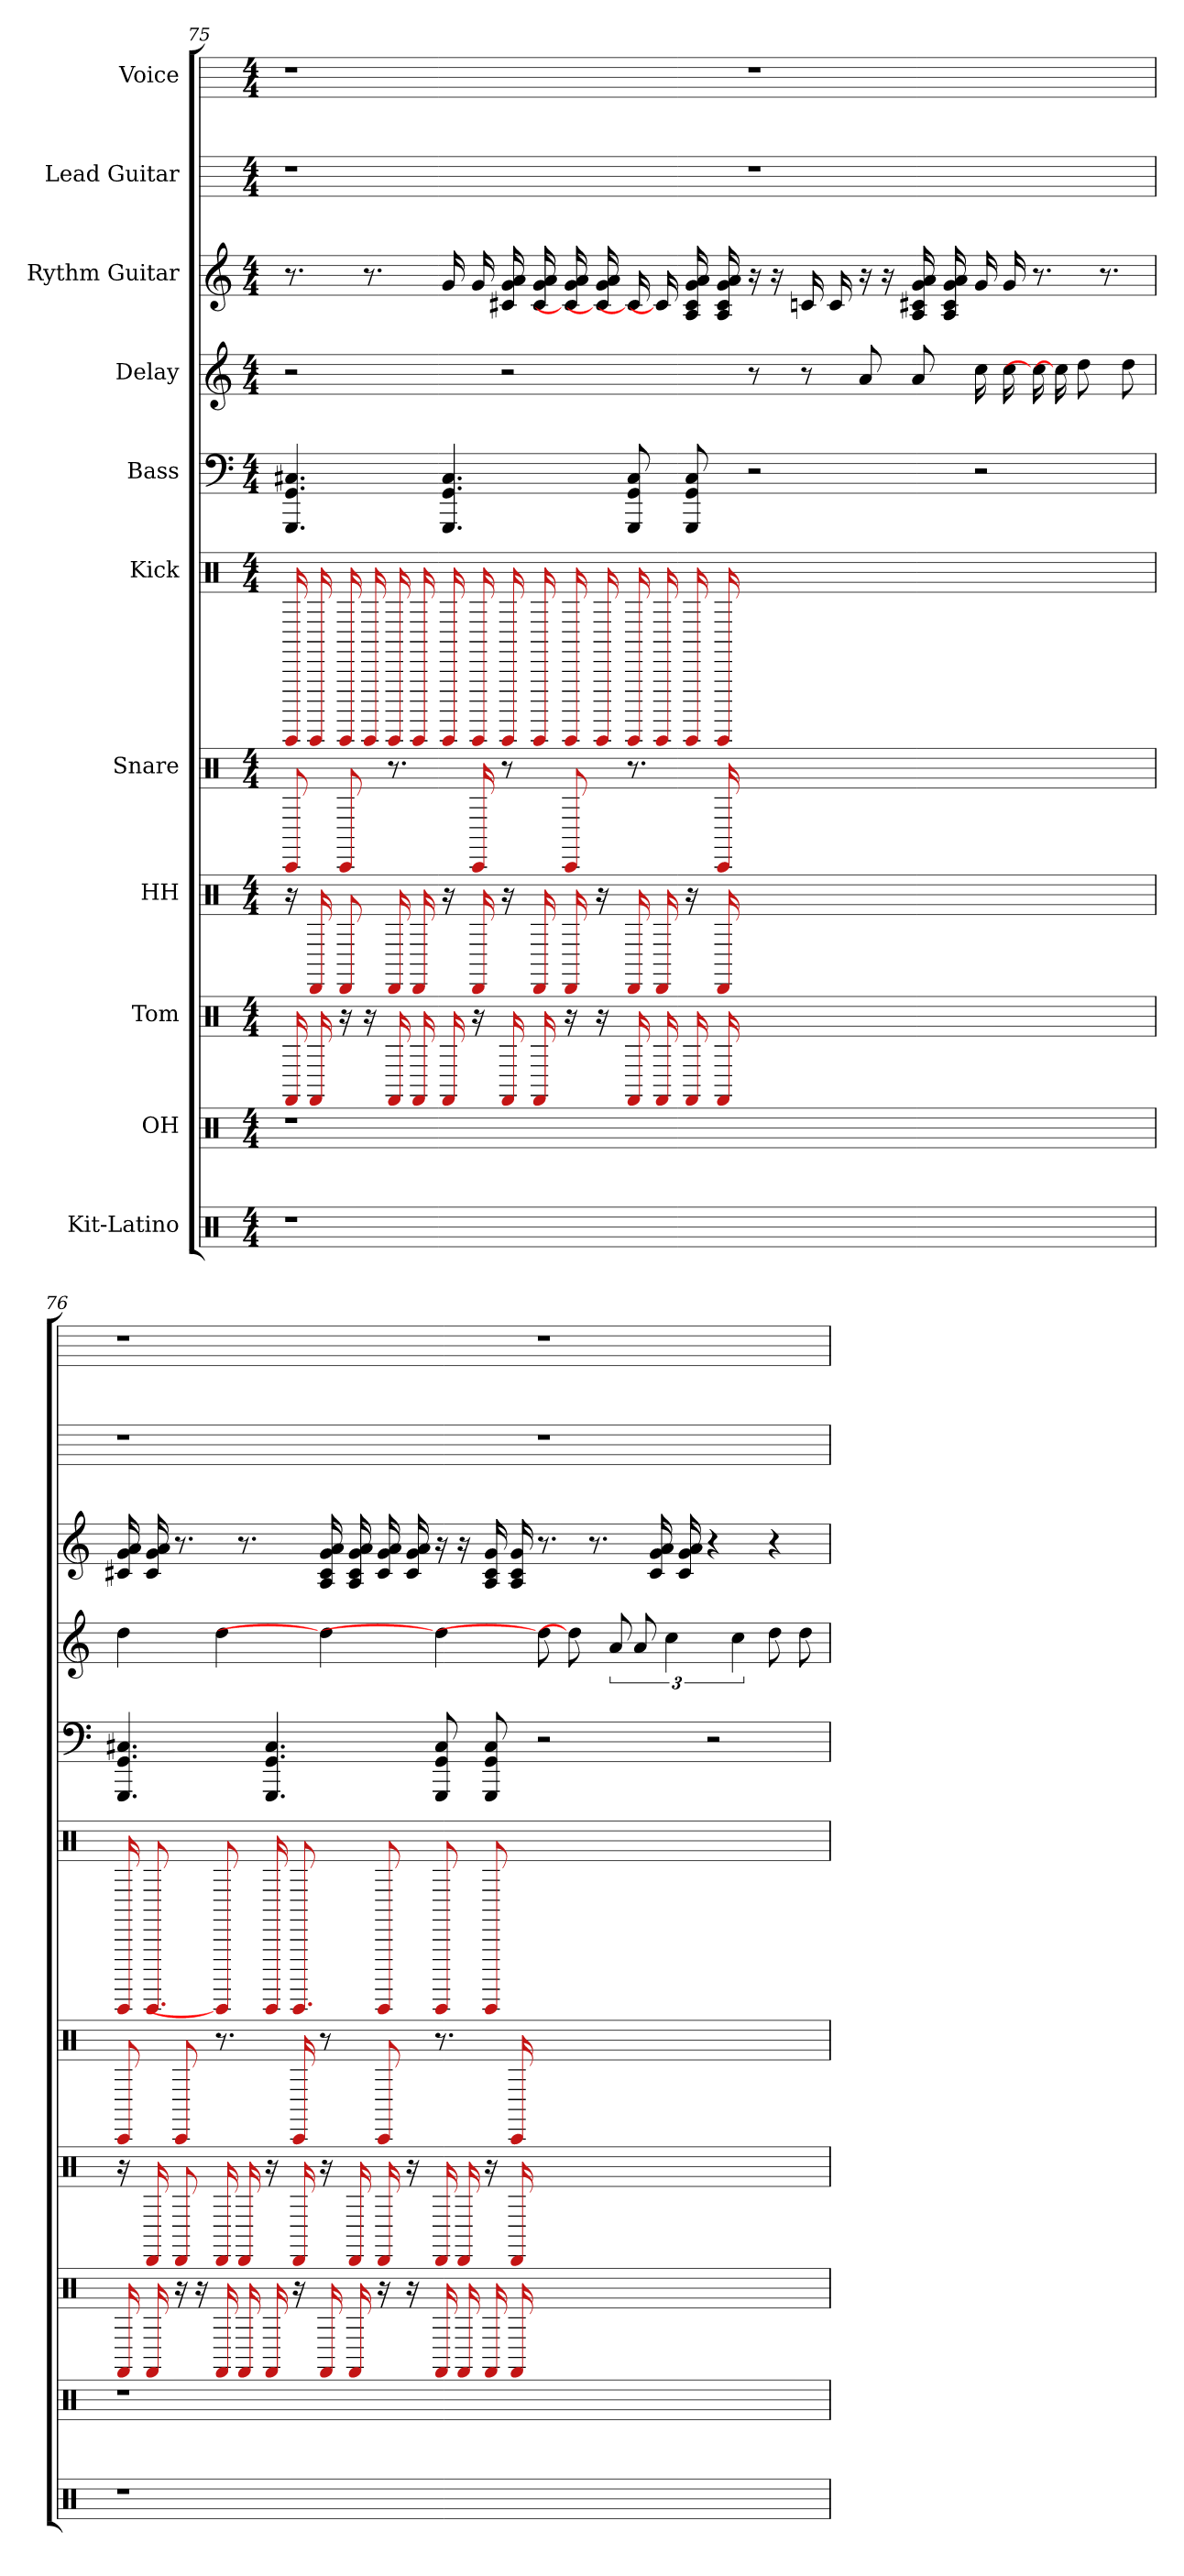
**kern	**kern	**kern	**kern	**kern	**kern	**kern	**kern	**kern	**kern	**kern
*part11	*part10	*part9	*part8	*part7	*part6	*part5	*part4	*part3	*part2	*part1
*staff11	*staff10	*staff9	*staff8	*staff7	*staff6	*staff5	*staff4	*staff3	*staff2	*staff1
*I"Kit-Latino	*I"OH	*I"Tom	*I"HH	*I"Snare	*I"Kick	*I"Bass	*I"Delay	*I"Rythm Guitar	*I"Lead Guitar	*I"Voice
*clefX	*clefX	*clefX	*clefX	*clefX	*clefX	*	*	*	*	*
*k[]	*k[]	*k[]	*k[]	*k[]	*k[]	*k[]	*k[]	*k[]	*k[]	*k[]
*M4/4	*M4/4	*M4/4	*M4/4	*M4/4	*M4/4	*M4/4	*M4/4	*M4/4	*M4/4	*M4/4
=75	=75	=75	=75	=75	=75	=75	=75	=75	=75	=75
1r	1r	16FF#	16r	8CC	16CCCC	4.GGG 4.GG 4.C#	2r	8.r	1r	1r
.	.	16FF#	16DD	.	16CCCC	.	.	.	.	.
.	.	16r	8DD	8CC	16CCCC	.	.	.	.	.
.	.	16r	.	.	16CCCC	.	.	8.r	.	.
.	.	16FF#	16DD	8.r	16CCCC	.	.	.	.	.
.	.	16FF#	16DD	.	16CCCC	.	.	.	.	.
.	.	16FF#	16r	.	16CCCC	4.GGG 4.GG 4.C#	.	16g	.	.
.	.	16r	16DD	16CC	16CCCC	.	.	16g	.	.
.	.	16FF#	16r	8r	16CCCC	.	2r	16a 16g 16c#	.	.
.	.	16FF#	16DD	.	16CCCC	.	.	16a 16g 16c#	.	.
.	.	16r	16DD	8CC	16CCCC#	.	.	16a 16g 16c#]	.	.
.	.	16r	16r	.	16CCCC#	.	.	16a 16g 16c#]	.	.
.	.	16FF#	16DD	8.r	16CCCC	8GGG 8GG 8C#	.	16c#]	.	.
.	.	16FF#	16DD	.	16CCCC	.	.	16c#]	.	.
.	.	16FF#	16r	.	16CCCC#	8GGG 8GG 8C#	.	16c# 16a 16g 16A	.	.
.	.	16FF#	16DD	16CC	16CCCC	.	.	16c# 16a 16g 16A	.	.
1ryy	1ryy	1ryy	1ryy	1ryy	1ryy	2r	8r	16r	1r	1r
.	.	.	.	.	.	.	.	16r	.	.
.	.	.	.	.	.	.	8r	16c	.	.
.	.	.	.	.	.	.	.	16c	.	.
.	.	.	.	.	.	.	8a	16r	.	.
.	.	.	.	.	.	.	.	16r	.	.
.	.	.	.	.	.	.	8a	16c# 16a 16g 16A	.	.
.	.	.	.	.	.	.	.	16c# 16a 16g 16A	.	.
.	.	.	.	.	.	2r	16cc	16g	.	.
.	.	.	.	.	.	.	16cc	16g	.	.
.	.	.	.	.	.	.	16cc]	8.r	.	.
.	.	.	.	.	.	.	16cc]	.	.	.
.	.	.	.	.	.	.	8dd	.	.	.
.	.	.	.	.	.	.	.	8.r	.	.
.	.	.	.	.	.	.	8dd	.	.	.
=76	=76	=76	=76	=76	=76	=76	=76	=76	=76	=76
1r	1r	16FF#	16r	8CC	16CCCC	4.GGG 4.GG 4.C#	4dd	16c# 16g 16a	1r	1r
.	.	16FF#	16DD	.	8.CCCC	.	.	16c# 16g 16a	.	.
.	.	16r	8DD	8CC	.	.	.	8.r	.	.
.	.	16r	.	.	.	.	.	.	.	.
.	.	16FF#	16DD	8.r	8CCCC]	.	4dd	.	.	.
.	.	16FF#	16DD	.	.	.	.	8.r	.	.
.	.	16FF#	16r	.	16CCCC	4.GGG 4.GG 4.C#	.	.	.	.
.	.	16r	16DD	16CC	8.CCCC	.	.	.	.	.
.	.	16FF#	16r	8r	.	.	4dd]	16a 16g 16c# 16A	.	.
.	.	16FF#	16DD	.	.	.	.	16a 16g 16c# 16A	.	.
.	.	16r	16DD	8CC	8CCCC	.	.	16a 16g 16c#	.	.
.	.	16r	16r	.	.	.	.	16a 16g 16c#	.	.
.	.	16FF#	16DD	8.r	8CCCC	8GGG 8GG 8C#	4dd]	16r	.	.
.	.	16FF#	16DD	.	.	.	.	16r	.	.
.	.	16FF#	16r	.	8CCCC	8GGG 8GG 8C#	.	16A 16c# 16g	.	.
.	.	16FF#	16DD	16CC	.	.	.	16A 16c# 16g	.	.
1ryy	1ryy	1ryy	1ryy	1ryy	1ryy	2r	8dd]	8.r	1r	1r
.	.	.	.	.	.	.	8dd]	.	.	.
.	.	.	.	.	.	.	.	8.r	.	.
.	.	.	.	.	.	.	12a	.	.	.
.	.	.	.	.	.	.	12a	.	.	.
.	.	.	.	.	.	.	.	16a 16g 16c#	.	.
.	.	.	.	.	.	.	6cc	.	.	.
.	.	.	.	.	.	.	.	16a 16g 16c#	.	.
.	.	.	.	.	.	2r	.	4r	.	.
.	.	.	.	.	.	.	6cc	.	.	.
.	.	.	.	.	.	.	8dd	4r	.	.
.	.	.	.	.	.	.	8dd	.	.	.
=	=	=	=	=	=	=	=	=	=	=
*-	*-	*-	*-	*-	*-	*-	*-	*-	*-	*-
